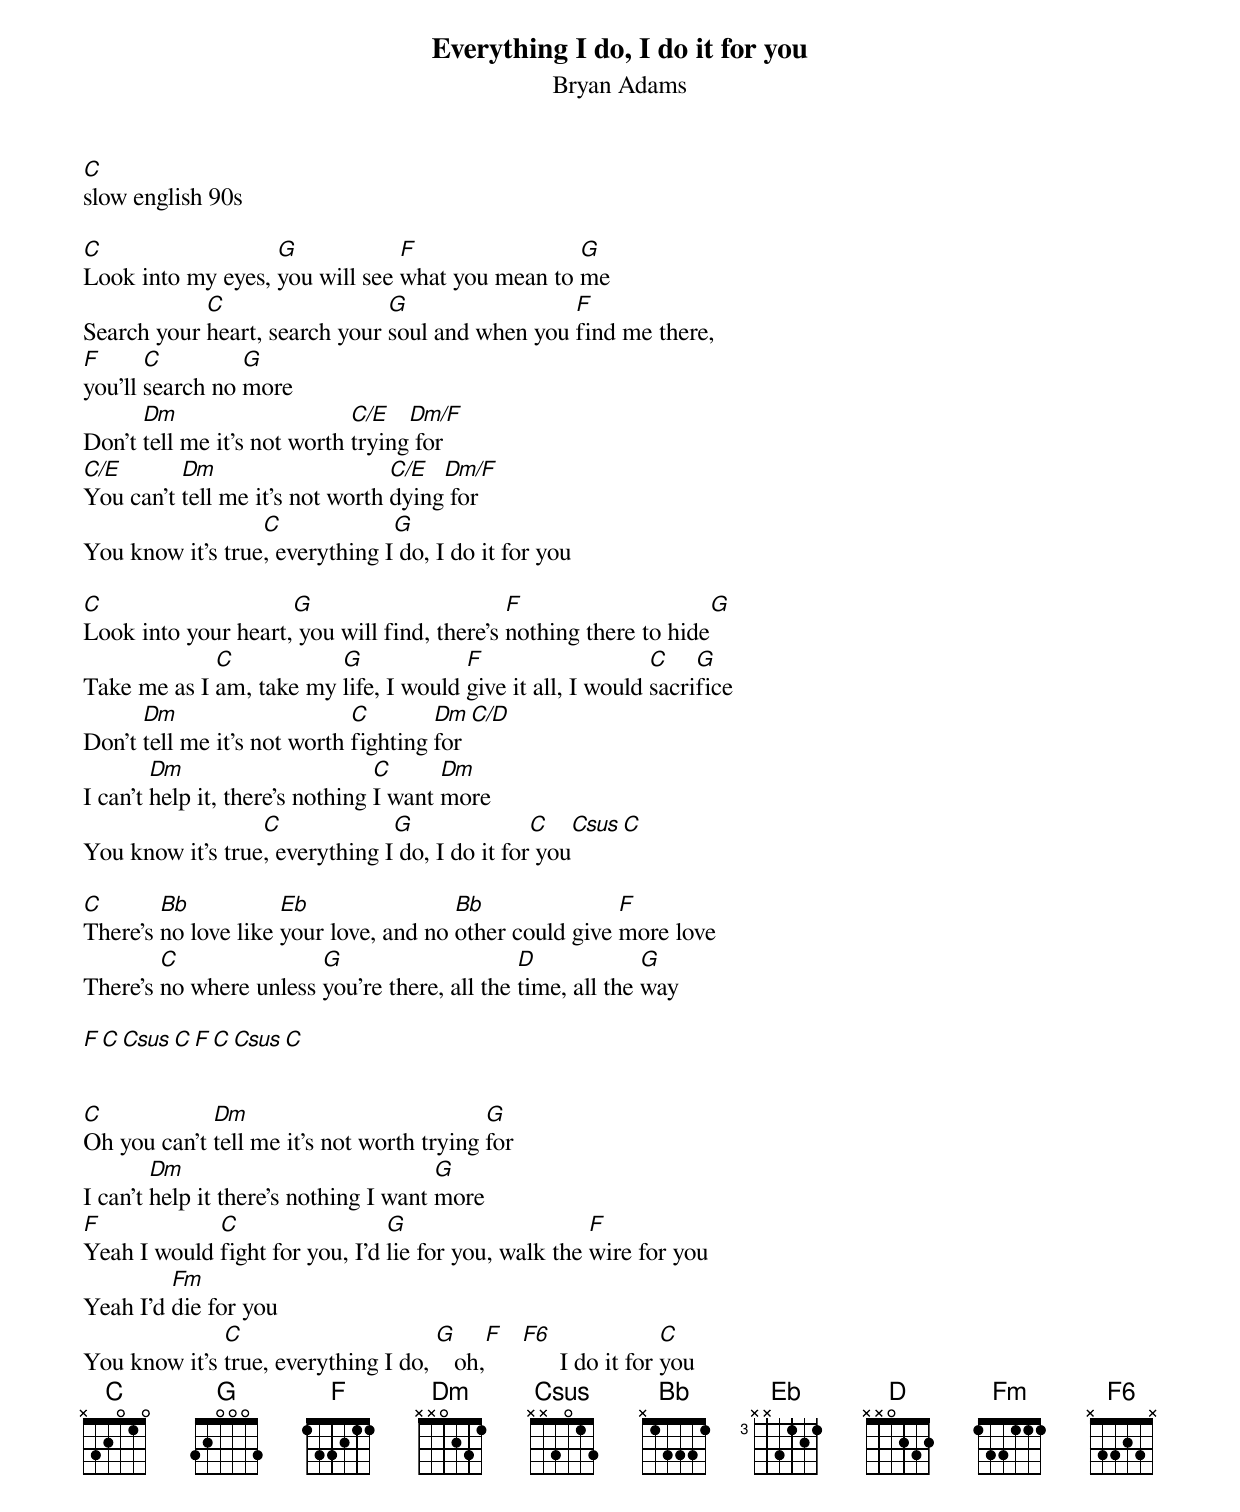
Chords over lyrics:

Everything I do, I do it for you
Bryan Adams
C
slow english 90s

C                  G            F                G
Look into my eyes, you will see what you mean to me
            C                  G                 F
Search your heart, search your soul and when you find me there,
F      C         G
you'll search no more
      Dm                     C/E   Dm/F
Don't tell me it's not worth trying for
C/E       Dm                     C/E  Dm/F
You can't tell me it's not worth dying for
                  C             G
You know it's true, everything I do, I do it for you

C                    G                       F                            G
Look into your heart, you will find, there's nothing there to hide
             C           G             F                    C    G
Take me as I am, take my life, I would give it all, I would sacrifice
      Dm                     C        Dm  C/D
Don't tell me it's not worth fighting for
        Dm                       C      Dm
I can't help it, there's nothing I want more
                  C             G               C     Csus  C
You know it's true, everything I do, I do it for you

C       Bb           Eb                Bb               F
There's no love like your love, and no other could give more love
        C               G                     D             G
There's no where unless you're there, all the time, all the way

F       C     Csus        C       F       C      Csus       C


C            Dm                            G
Oh you can't tell me it's not worth trying for
        Dm                             G
I can't help it there's nothing I want more
F            C                  G                     F
Yeah I would fight for you, I'd lie for you, walk the wire for you
         Fm
Yeah I'd die for you
              C                      G     F  F6                C
You know it's true, everything I do,    oh,         I do it for you
